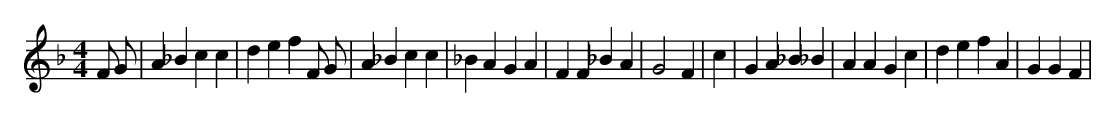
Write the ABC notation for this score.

X:1
M:4/4
L:1/8
K:F
F G | A2 _B2 c2 c2 | d2 e2 f2 F G | A2 _B2 c2 c2 | _B2 A2 G2 A2 | F2 F2 _B2 A2 | G4 F2 | c2 | G2 A2 _B2 _B2 | A2 A2 G2 c2 | d2 e2 f2 A2 | G2 G2 F2 |
